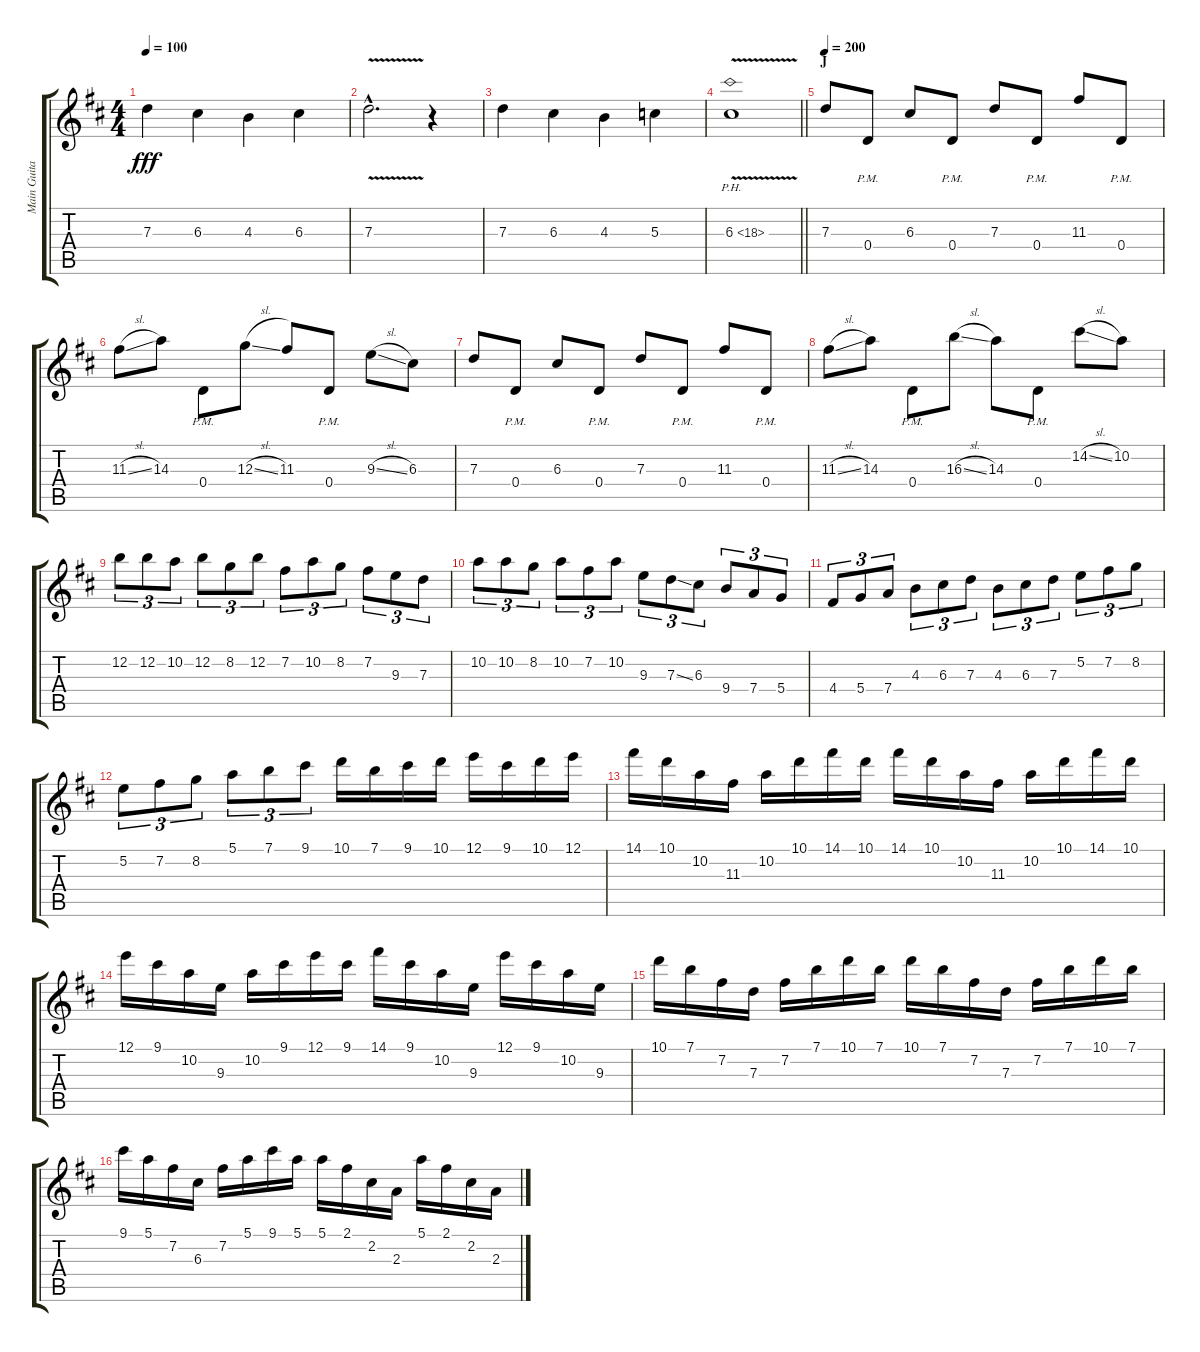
\track ("Main Guitar" "Main Guita") {instrument distortionguitar}
\staff {score tabs}
\tuning (E4 B3 G3 D3 A2 E2) {hide}
\ts (4 4)
\tempo 100
\clef g2
\ks d
7.3.4{dy fff} 6.3.4 4.3.4 6.3.4 |
7.3{v hac}.2{d} r.4 |
7.3.4 6.3.4 4.3.4 5.3.4 |
\barLineRight lightlight
6.3{ph 12 v}.1 |
\section ("" "J")
\tempo 200
7.3.8 0.4{pm}.8 6.3.8 0.4{pm}.8 7.3.8 0.4{pm}.8 11.3.8 0.4{pm}.8 |
11.3{sl}.8 14.3.8 0.4{pm}.8 12.3{sl}.8 11.3.8 0.4{pm}.8 9.3{sl}.8 6.3.8 |
7.3.8 0.4{pm}.8 6.3.8 0.4{pm}.8 7.3.8 0.4{pm}.8 11.3.8 0.4{pm}.8 |
11.3{sl}.8 14.3.8 0.4{pm}.8 16.3{sl}.8 14.3.8 0.4{pm}.8 14.2{sl}.8 10.2.8 |
12.2.8{tu (3 2)} 12.2.8{tu (3 2)} 10.2.8{tu (3 2)} 12.2.8{tu (3 2)} 8.2.8{tu (3 2)} 12.2.8{tu (3 2)} 7.2.8{tu (3 2)} 10.2.8{tu (3 2)} 8.2.8{tu (3 2)} 7.2.8{tu (3 2)} 9.3.8{tu (3 2)} 7.3.8{tu (3 2)} |
10.2.8{tu (3 2)} 10.2.8{tu (3 2)} 8.2.8{tu (3 2)} 10.2.8{tu (3 2)} 7.2.8{tu (3 2)} 10.2.8{tu (3 2)} 9.3.8{tu (3 2)} 7.3{ss}.8{tu (3 2)} 6.3.8{tu (3 2)} 9.4.8{tu (3 2)} 7.4.8{tu (3 2)} 5.4.8{tu (3 2)} |
4.4.8{tu (3 2)} 5.4.8{tu (3 2)} 7.4.8{tu (3 2)} 4.3.8{tu (3 2)} 6.3.8{tu (3 2)} 7.3.8{tu (3 2)} 4.3.8{tu (3 2)} 6.3.8{tu (3 2)} 7.3.8{tu (3 2)} 5.2.8{tu (3 2)} 7.2.8{tu (3 2)} 8.2.8{tu (3 2)} |
5.2.8{tu (3 2)} 7.2.8{tu (3 2)} 8.2.8{tu (3 2)} 5.1.8{tu (3 2)} 7.1.8{tu (3 2)} 9.1.8{tu (3 2)} 10.1.16 7.1.16 9.1.16 10.1.16 12.1.16 9.1.16 10.1.16 12.1.16 |
14.1.16 10.1.16 10.2.16 11.3.16 10.2.16 10.1.16 14.1.16 10.1.16 14.1.16 10.1.16 10.2.16 11.3.16 10.2.16 10.1.16 14.1.16 10.1.16 |
12.1.16 9.1.16 10.2.16 9.3.16 10.2.16 9.1.16 12.1.16 9.1.16 14.1.16 9.1.16 10.2.16 9.3.16 12.1.16 9.1.16 10.2.16 9.3.16 |
10.1.16 7.1.16 7.2.16 7.3.16 7.2.16 7.1.16 10.1.16 7.1.16 10.1.16 7.1.16 7.2.16 7.3.16 7.2.16 7.1.16 10.1.16 7.1.16 |
9.1.16 5.1.16 7.2.16 6.3.16 7.2.16 5.1.16 9.1.16 5.1.16 5.1.16 2.1.16 2.2.16 2.3.16 5.1.16 2.1.16 2.2.16 2.3.16
